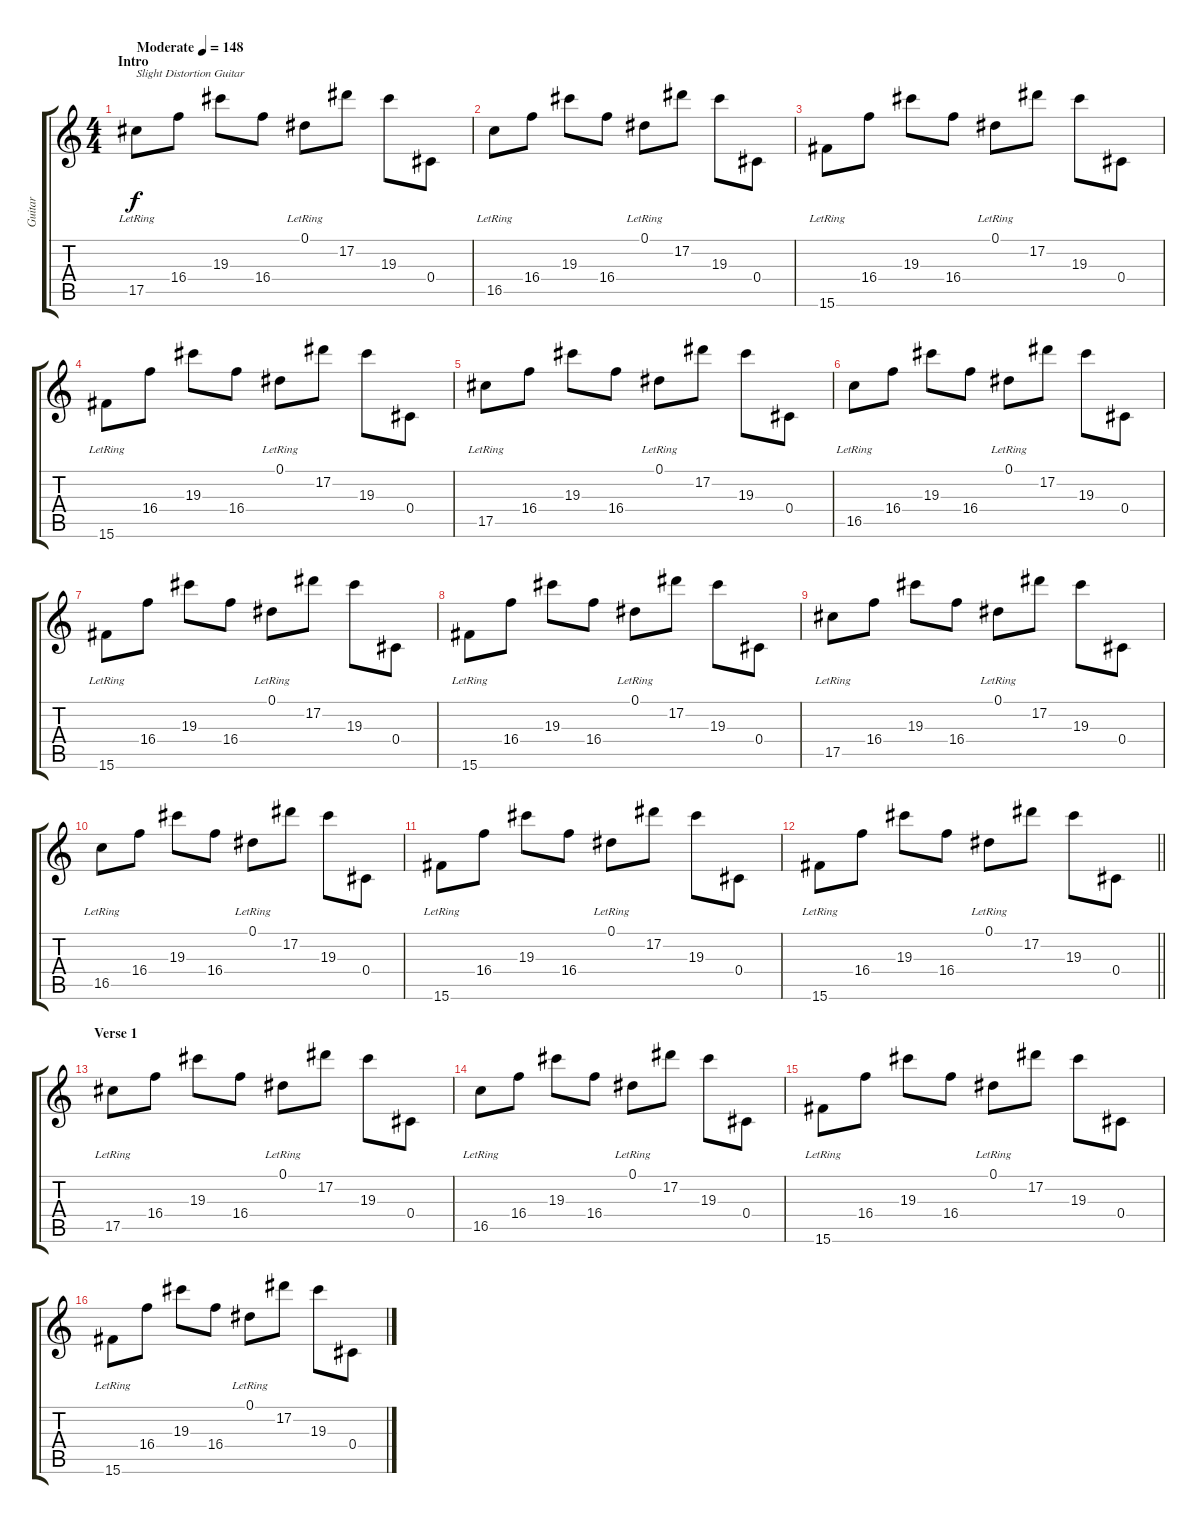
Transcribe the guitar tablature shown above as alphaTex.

\track ("Guitar" "Guitar") {instrument electricguitarclean}
\staff {score tabs}
\tuning (Eb4 Bb3 Gb3 Db3 Ab2 Eb2) {hide}
\ts (4 4)
\section ("" "Intro")
\tempo (148 "Moderate")
\clef g2
\ks c
17.5{lr}.8{txt "Slight Distortion Guitar" dy f balance 4 instrument electricguitarclean} 16.4.8 19.3.8 16.4.8 0.1{lr}.8 17.2.8 19.3.8 0.4.8 |
16.5{lr}.8 16.4.8 19.3.8 16.4.8 0.1{lr}.8 17.2.8 19.3.8 0.4.8 |
15.6{lr}.8 16.4.8 19.3.8 16.4.8 0.1{lr}.8 17.2.8 19.3.8 0.4.8 |
15.6{lr}.8 16.4.8 19.3.8 16.4.8 0.1{lr}.8 17.2.8 19.3.8 0.4.8 |
17.5{lr}.8 16.4.8 19.3.8 16.4.8 0.1{lr}.8 17.2.8 19.3.8 0.4.8 |
16.5{lr}.8 16.4.8 19.3.8 16.4.8 0.1{lr}.8 17.2.8 19.3.8 0.4.8 |
15.6{lr}.8 16.4.8 19.3.8 16.4.8 0.1{lr}.8 17.2.8 19.3.8 0.4.8 |
15.6{lr}.8 16.4.8 19.3.8 16.4.8 0.1{lr}.8 17.2.8 19.3.8 0.4.8 |
17.5{lr}.8 16.4.8 19.3.8 16.4.8 0.1{lr}.8 17.2.8 19.3.8 0.4.8 |
16.5{lr}.8 16.4.8 19.3.8 16.4.8 0.1{lr}.8 17.2.8 19.3.8 0.4.8 |
15.6{lr}.8 16.4.8 19.3.8 16.4.8 0.1{lr}.8 17.2.8 19.3.8 0.4.8 |
\barLineRight lightlight
15.6{lr}.8 16.4.8 19.3.8 16.4.8 0.1{lr}.8 17.2.8 19.3.8 0.4.8 |
\section ("" "Verse 1")
17.5{lr}.8 16.4.8 19.3.8 16.4.8 0.1{lr}.8 17.2.8 19.3.8 0.4.8 |
16.5{lr}.8 16.4.8 19.3.8 16.4.8 0.1{lr}.8 17.2.8 19.3.8 0.4.8 |
15.6{lr}.8 16.4.8 19.3.8 16.4.8 0.1{lr}.8 17.2.8 19.3.8 0.4.8 |
15.6{lr}.8 16.4.8 19.3.8 16.4.8 0.1{lr}.8 17.2.8 19.3.8 0.4.8
